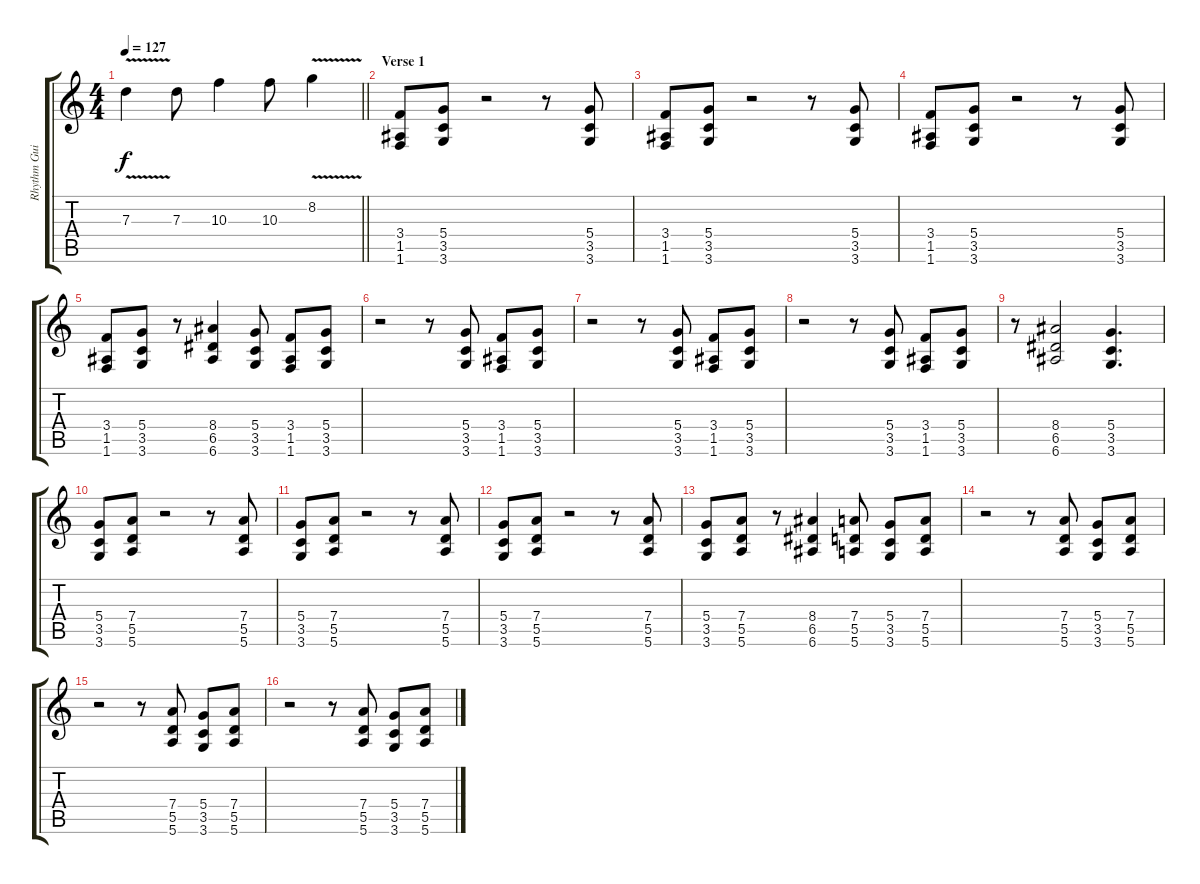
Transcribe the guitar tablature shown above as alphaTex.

\track ("Rhythm Guitar" "Rhythm Gui") {instrument distortionguitar}
\staff {score tabs}
\tuning (E4 B3 G3 D3 A2 E2) {hide}
\ts (4 4)
\tempo 127
\clef g2
\barLineRight lightlight
\ks c
7.3{v}.4{dy f} 7.3.8 10.3.4 10.3.8 8.2{v}.4 |
\section ("" "Verse 1")
(3.4 1.5 1.6).8 (5.4 3.5 3.6).8 r.2 r.8 (5.4 3.5 3.6).8 |
(3.4 1.5 1.6).8 (5.4 3.5 3.6).8 r.2 r.8 (5.4 3.5 3.6).8 |
(3.4 1.5 1.6).8 (5.4 3.5 3.6).8 r.2 r.8 (5.4 3.5 3.6).8 |
(3.4 1.5 1.6).8 (5.4 3.5 3.6).8 r.8 (8.4 6.5 6.6).4 (5.4 3.5 3.6).8 (3.4 1.5 1.6).8 (5.4 3.5 3.6).8 |
r.2 r.8 (5.4 3.5 3.6).8 (3.4 1.5 1.6).8 (5.4 3.5 3.6).8 |
r.2 r.8 (5.4 3.5 3.6).8 (3.4 1.5 1.6).8 (5.4 3.5 3.6).8 |
r.2 r.8 (5.4 3.5 3.6).8 (3.4 1.5 1.6).8 (5.4 3.5 3.6).8 |
r.8 (8.4 6.5 6.6).2 (5.4 3.5 3.6).4{d} |
(5.4 3.5 3.6).8 (7.4 5.5 5.6).8 r.2 r.8 (7.4 5.5 5.6).8 |
(5.4 3.5 3.6).8 (7.4 5.5 5.6).8 r.2 r.8 (7.4 5.5 5.6).8 |
(5.4 3.5 3.6).8 (7.4 5.5 5.6).8 r.2 r.8 (7.4 5.5 5.6).8 |
(5.4 3.5 3.6).8 (7.4 5.5 5.6).8 r.8 (8.4 6.5 6.6).4 (7.4 5.5 5.6).8 (5.4 3.5 3.6).8 (7.4 5.5 5.6).8 |
r.2 r.8 (7.4 5.5 5.6).8 (5.4 3.5 3.6).8 (7.4 5.5 5.6).8 |
r.2 r.8 (7.4 5.5 5.6).8 (5.4 3.5 3.6).8 (7.4 5.5 5.6).8 |
r.2 r.8 (7.4 5.5 5.6).8 (5.4 3.5 3.6).8 (7.4 5.5 5.6).8
